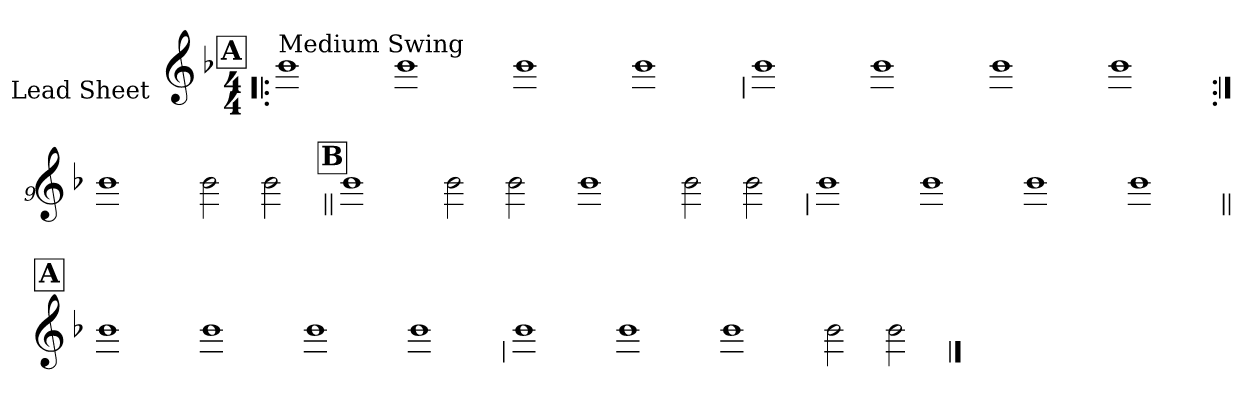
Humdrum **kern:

**kern
*part1
*staff1
*I"Lead Sheet
*stria0
*clefG2
*k[b-]
*F:
*M4/4
!!LO:REH:place=s1:a:t=A
=1!|:
!LO:TX:a:t=Medium Swing
1b-
=2-
1b-
=3-
1b-
=4-
1b-
!!LO:LB:g=z
=5
1b-
=6-
1b-
=7-
1b-
=8-
1b-
!!LO:LB:g=z
=9:|!
1b-
=10-
2b-
2b-
!!LO:LB:g=z
!!LO:REH:place=s1:a:t=B
=11||
1b-
=12-
2b-
2b-
=13-
1b-
=14-
2b-
2b-
!!LO:LB:g=z
=15
1b-
=16-
1b-
=17-
1b-
=18-
1b-
!!LO:LB:g=z
!!LO:REH:place=s1:a:t=A
=19||
1b-
=20-
1b-
=21-
1b-
=22-
1b-
!!LO:LB:g=z
=23
1b-
=24-
1b-
=25-
1b-
=26-
2b-
2b-
==
*-
